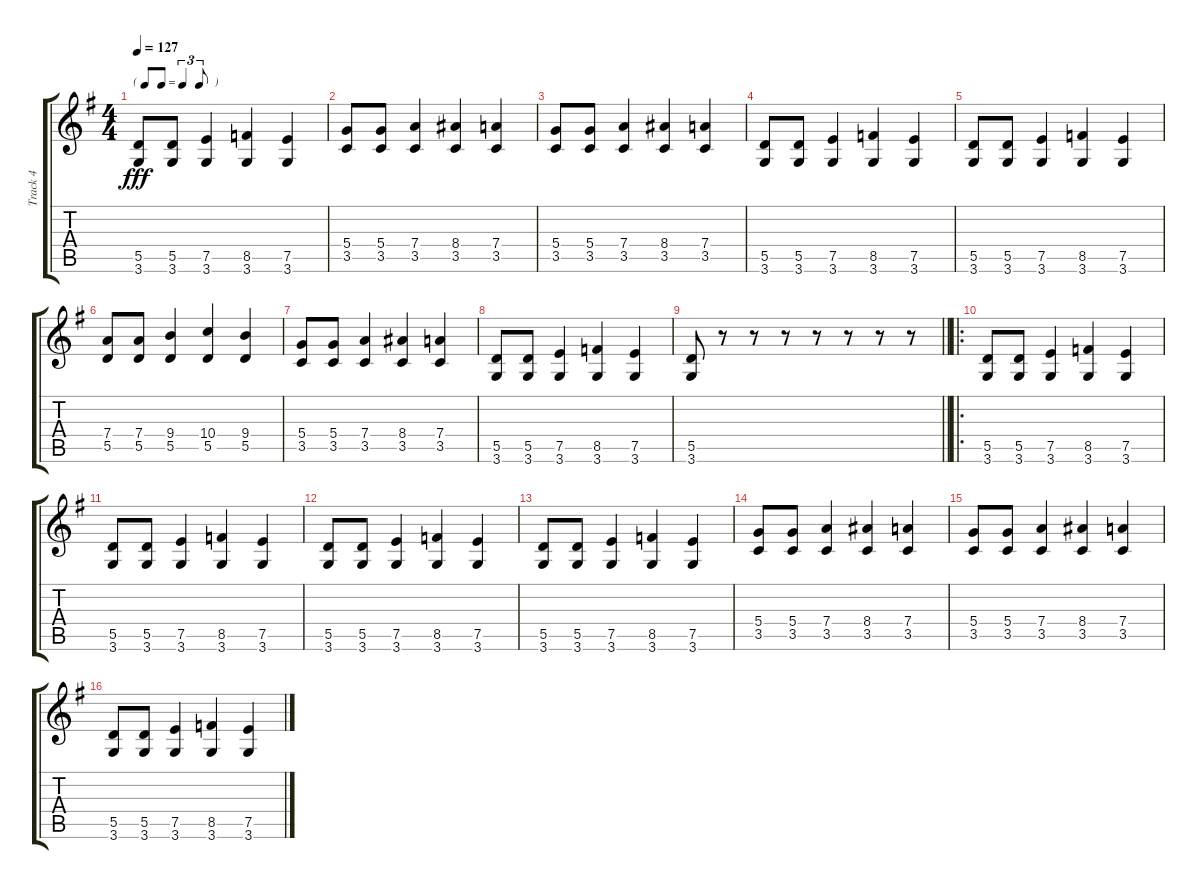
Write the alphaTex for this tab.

\track ("Track 4" "Track 4") {instrument electricguitarclean}
\staff {score tabs}
\tuning (E4 B3 G3 D3 A2 E2) {hide}
\ts (4 4)
\tf triplet8th
\tempo 127
\clef g2
\ks g
(5.5 3.6).8{dy fff} (5.5 3.6).8 (7.5 3.6).4 (8.5 3.6).4 (7.5 3.6).4 |
(5.4 3.5).8 (5.4 3.5).8 (7.4 3.5).4 (8.4 3.5).4 (7.4 3.5).4 |
(5.4 3.5).8 (5.4 3.5).8 (7.4 3.5).4 (8.4 3.5).4 (7.4 3.5).4 |
(5.5 3.6).8 (5.5 3.6).8 (7.5 3.6).4 (8.5 3.6).4 (7.5 3.6).4 |
(5.5 3.6).8 (5.5 3.6).8 (7.5 3.6).4 (8.5 3.6).4 (7.5 3.6).4 |
(7.4 5.5).8 (7.4 5.5).8 (9.4 5.5).4 (10.4 5.5).4 (9.4 5.5).4 |
(5.4 3.5).8 (5.4 3.5).8 (7.4 3.5).4 (8.4 3.5).4 (7.4 3.5).4 |
(5.5 3.6).8 (5.5 3.6).8 (7.5 3.6).4 (8.5 3.6).4 (7.5 3.6).4 |
\barLineRight lightlight
(5.5 3.6).8 r.8 r.8 r.8 r.8 r.8 r.8 r.8 |
\ro
(5.5 3.6).8 (5.5 3.6).8 (7.5 3.6).4 (8.5 3.6).4 (7.5 3.6).4 |
(5.5 3.6).8 (5.5 3.6).8 (7.5 3.6).4 (8.5 3.6).4 (7.5 3.6).4 |
(5.5 3.6).8 (5.5 3.6).8 (7.5 3.6).4 (8.5 3.6).4 (7.5 3.6).4 |
(5.5 3.6).8 (5.5 3.6).8 (7.5 3.6).4 (8.5 3.6).4 (7.5 3.6).4 |
(5.4 3.5).8 (5.4 3.5).8 (7.4 3.5).4 (8.4 3.5).4 (7.4 3.5).4 |
(5.4 3.5).8 (5.4 3.5).8 (7.4 3.5).4 (8.4 3.5).4 (7.4 3.5).4 |
(5.5 3.6).8 (5.5 3.6).8 (7.5 3.6).4 (8.5 3.6).4 (7.5 3.6).4
